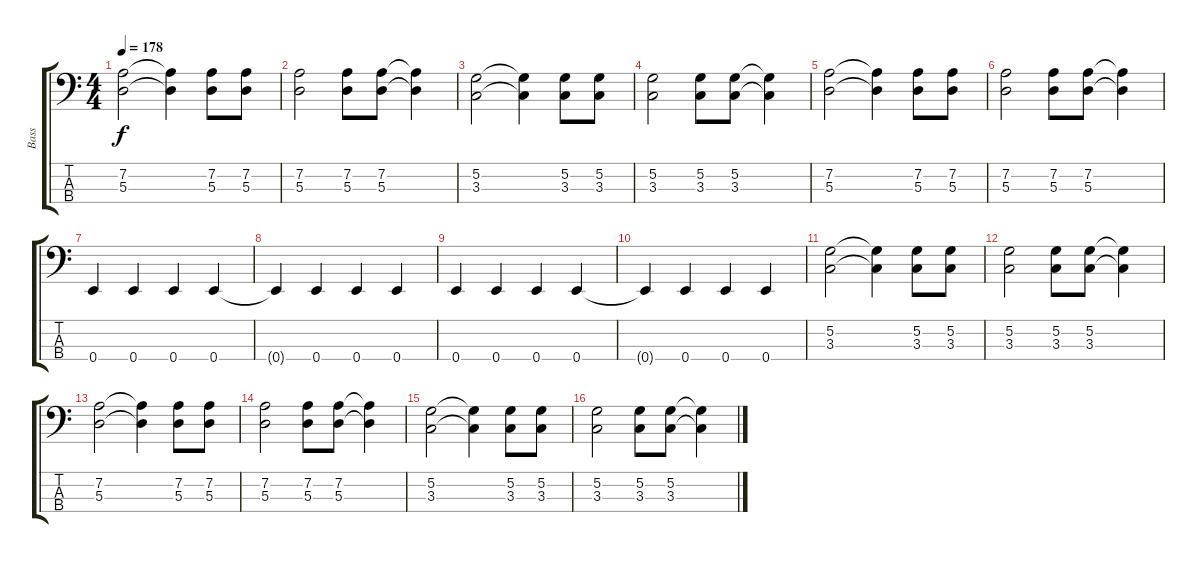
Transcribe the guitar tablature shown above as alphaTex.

\track ("Bass" "Bass") {instrument electricbasspick}
\staff {score tabs}
\tuning (G2 D2 A1 E1) {hide}
\ts (4 4)
\tempo 178
\clef f4
\ks c
(7.2 5.3).2{dy f} (7.2{t} 5.3{t}).4 (7.2 5.3).8 (7.2 5.3).8 |
(7.2 5.3).2 (7.2 5.3).8 (7.2 5.3).8 (7.2{t} 5.3{t}).4 |
(5.2 3.3).2 (5.2{t} 3.3{t}).4 (5.2 3.3).8 (5.2 3.3).8 |
(5.2 3.3).2 (5.2 3.3).8 (5.2 3.3).8 (5.2{t} 3.3{t}).4 |
(7.2 5.3).2 (7.2{t} 5.3{t}).4 (7.2 5.3).8 (7.2 5.3).8 |
(7.2 5.3).2 (7.2 5.3).8 (7.2 5.3).8 (7.2{t} 5.3{t}).4 |
0.4.4 0.4.4 0.4.4 0.4.4 |
0.4{t}.4 0.4.4 0.4.4 0.4.4 |
0.4.4 0.4.4 0.4.4 0.4.4 |
0.4{t}.4 0.4.4 0.4.4 0.4.4 |
(5.2 3.3).2 (5.2{t} 3.3{t}).4 (5.2 3.3).8 (5.2 3.3).8 |
(5.2 3.3).2 (5.2 3.3).8 (5.2 3.3).8 (5.2{t} 3.3{t}).4 |
(7.2 5.3).2 (7.2{t} 5.3{t}).4 (7.2 5.3).8 (7.2 5.3).8 |
(7.2 5.3).2 (7.2 5.3).8 (7.2 5.3).8 (7.2{t} 5.3{t}).4 |
(5.2 3.3).2 (5.2{t} 3.3{t}).4 (5.2 3.3).8 (5.2 3.3).8 |
(5.2 3.3).2 (5.2 3.3).8 (5.2 3.3).8 (5.2{t} 3.3{t}).4
